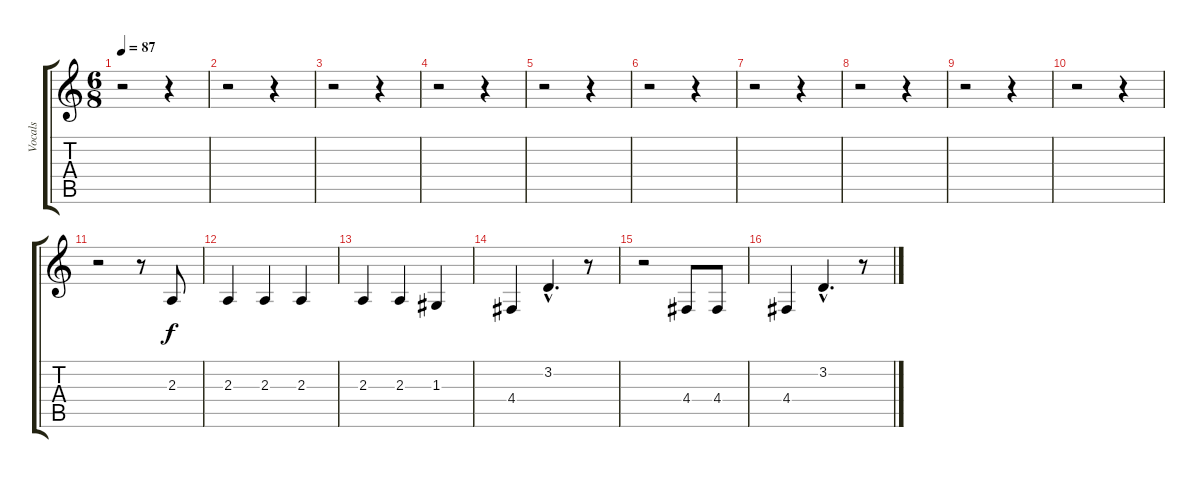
\track ("Vocals" "Vocals") {instrument drawbarorgan}
\staff {score tabs}
\tuning (E4 B3 G3 D3 A2 E2) {hide}
\ts (6 8)
\tempo 87
\clef g2
\ks c
r.2{dy f instrument drawbarorgan} r.4 |
r.2 r.4 |
r.2 r.4 |
r.2 r.4 |
r.2 r.4 |
r.2 r.4 |
r.2 r.4 |
r.2 r.4 |
r.2 r.4 |
r.2 r.4 |
r.2 r.8 2.3.8 |
2.3.4 2.3.4 2.3.4 |
2.3.4 2.3.4 1.3.4 |
4.4.4 3.2{hac}.4{d} r.8 |
r.2 4.4.8 4.4.8 |
4.4.4 3.2{hac}.4{d} r.8
